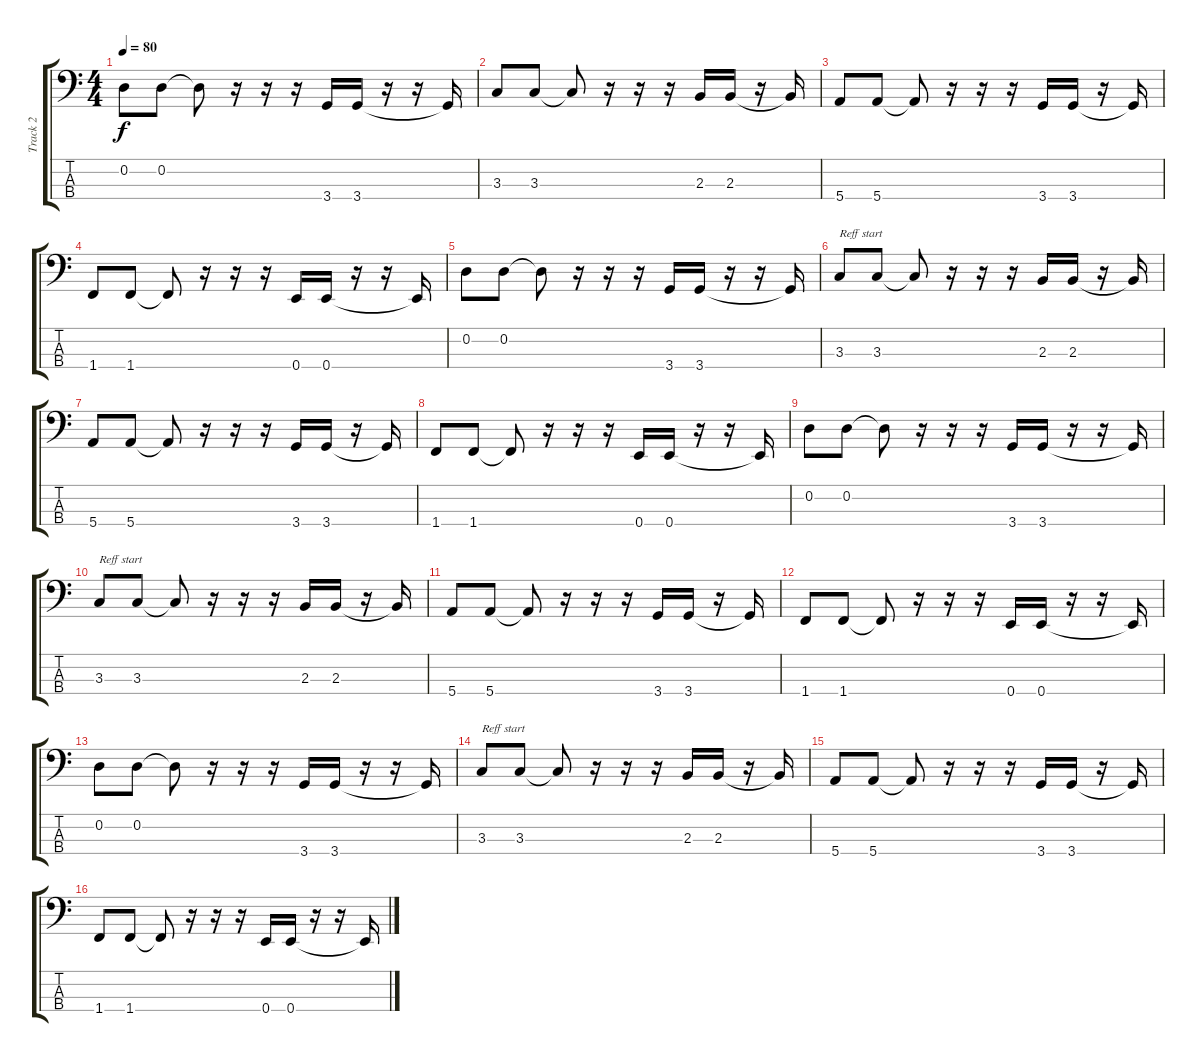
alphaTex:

\track ("Track 2" "Track 2") {instrument electricbassfinger}
\staff {score tabs}
\tuning (G2 D2 A1 E1) {hide}
\ts (4 4)
\tempo 80
\clef f4
\ks c
0.2.8{dy f} 0.2.8 0.2{t}.8 r.16 r.16 r.16 3.4.16 3.4.16 r.16 r.16 3.4{t}.16 |
3.3.8 3.3.8 3.3{t}.8 r.16 r.16 r.16 2.3.16 2.3.16 r.16 2.3{t}.16 |
5.4.8 5.4.8 5.4{t}.8 r.16 r.16 r.16 3.4.16 3.4.16 r.16 3.4{t}.16 |
1.4.8 1.4.8 1.4{t}.8 r.16 r.16 r.16 0.4.16 0.4.16 r.16 r.16 0.4{t}.16 |
0.2.8 0.2.8 0.2{t}.8 r.16 r.16 r.16 3.4.16 3.4.16 r.16 r.16 3.4{t}.16 |
3.3.8{txt "Reff start"} 3.3.8 3.3{t}.8 r.16 r.16 r.16 2.3.16 2.3.16 r.16 2.3{t}.16 |
5.4.8 5.4.8 5.4{t}.8 r.16 r.16 r.16 3.4.16 3.4.16 r.16 3.4{t}.16 |
1.4.8 1.4.8 1.4{t}.8 r.16 r.16 r.16 0.4.16 0.4.16 r.16 r.16 0.4{t}.16 |
0.2.8 0.2.8 0.2{t}.8 r.16 r.16 r.16 3.4.16 3.4.16 r.16 r.16 3.4{t}.16 |
3.3.8{txt "Reff start"} 3.3.8 3.3{t}.8 r.16 r.16 r.16 2.3.16 2.3.16 r.16 2.3{t}.16 |
5.4.8 5.4.8 5.4{t}.8 r.16 r.16 r.16 3.4.16 3.4.16 r.16 3.4{t}.16 |
1.4.8 1.4.8 1.4{t}.8 r.16 r.16 r.16 0.4.16 0.4.16 r.16 r.16 0.4{t}.16 |
0.2.8 0.2.8 0.2{t}.8 r.16 r.16 r.16 3.4.16 3.4.16 r.16 r.16 3.4{t}.16 |
3.3.8{txt "Reff start"} 3.3.8 3.3{t}.8 r.16 r.16 r.16 2.3.16 2.3.16 r.16 2.3{t}.16 |
5.4.8 5.4.8 5.4{t}.8 r.16 r.16 r.16 3.4.16 3.4.16 r.16 3.4{t}.16 |
1.4.8 1.4.8 1.4{t}.8 r.16 r.16 r.16 0.4.16 0.4.16 r.16 r.16 0.4{t}.16
